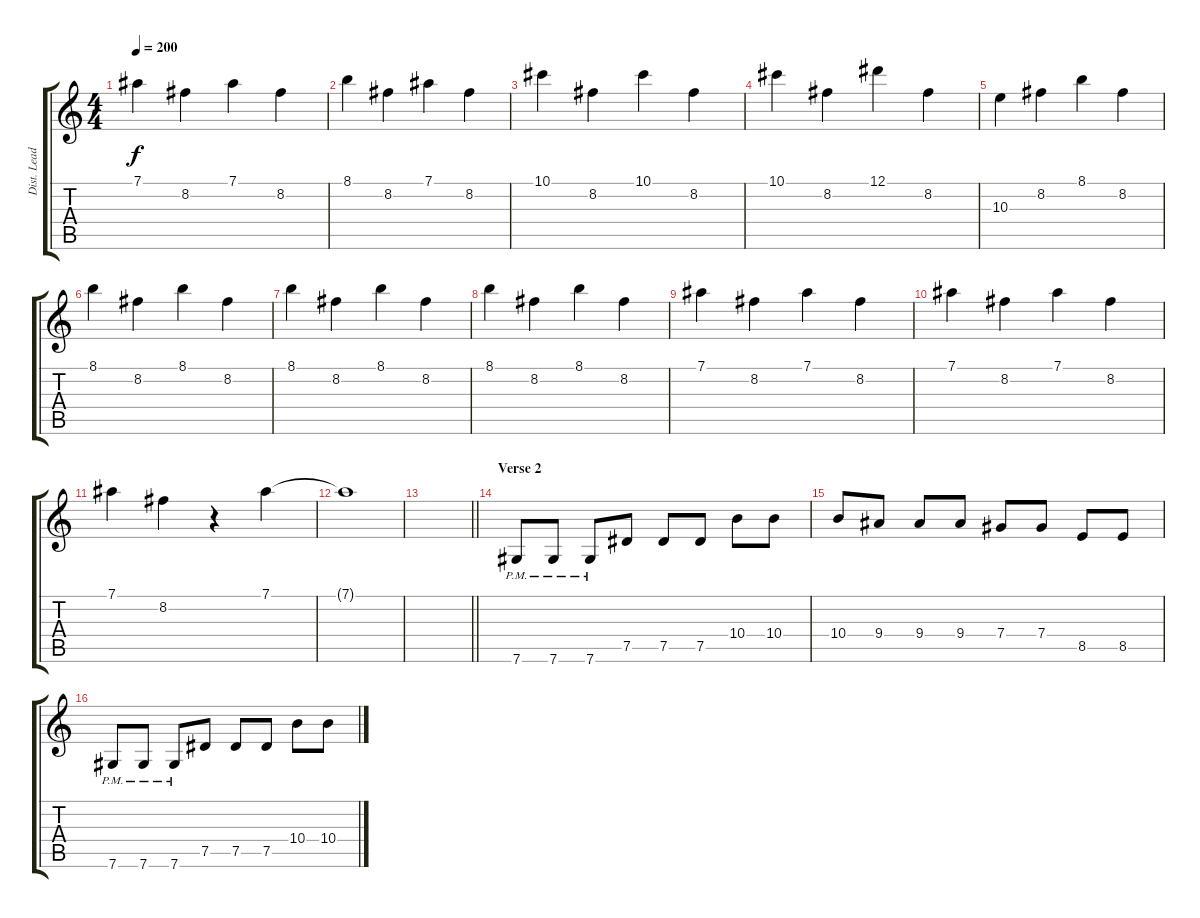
\track ("Dist. Lead Guitar" "Dist. Lead") {instrument distortionguitar}
\staff {score tabs}
\tuning (Eb4 Bb3 Gb3 Db3 Ab2 Db2) {hide}
\ts (4 4)
\tempo 200
\clef g2
\ks c
7.1.4{dy f} 8.2.4 7.1.4 8.2.4 |
8.1.4 8.2.4 7.1.4 8.2.4 |
10.1.4 8.2.4 10.1.4 8.2.4 |
10.1.4 8.2.4 12.1.4 8.2.4 |
10.3.4 8.2.4 8.1.4 8.2.4 |
8.1.4 8.2.4 8.1.4 8.2.4 |
8.1.4 8.2.4 8.1.4 8.2.4 |
8.1.4 8.2.4 8.1.4 8.2.4 |
7.1.4 8.2.4 7.1.4 8.2.4 |
7.1.4 8.2.4 7.1.4 8.2.4 |
7.1.4 8.2.4 r.4 7.1.4 |
7.1{t}.1 |
\barLineRight lightlight
|
\section ("" "Verse 2")
7.6{pm}.8{volume 15} 7.6{pm}.8 7.6{pm}.8 7.5.8 7.5.8 7.5.8 10.4.8 10.4.8 |
10.4.8 9.4.8 9.4.8 9.4.8 7.4.8 7.4.8 8.5.8 8.5.8 |
7.6{pm}.8 7.6{pm}.8 7.6{pm}.8 7.5.8 7.5.8 7.5.8 10.4.8 10.4.8
